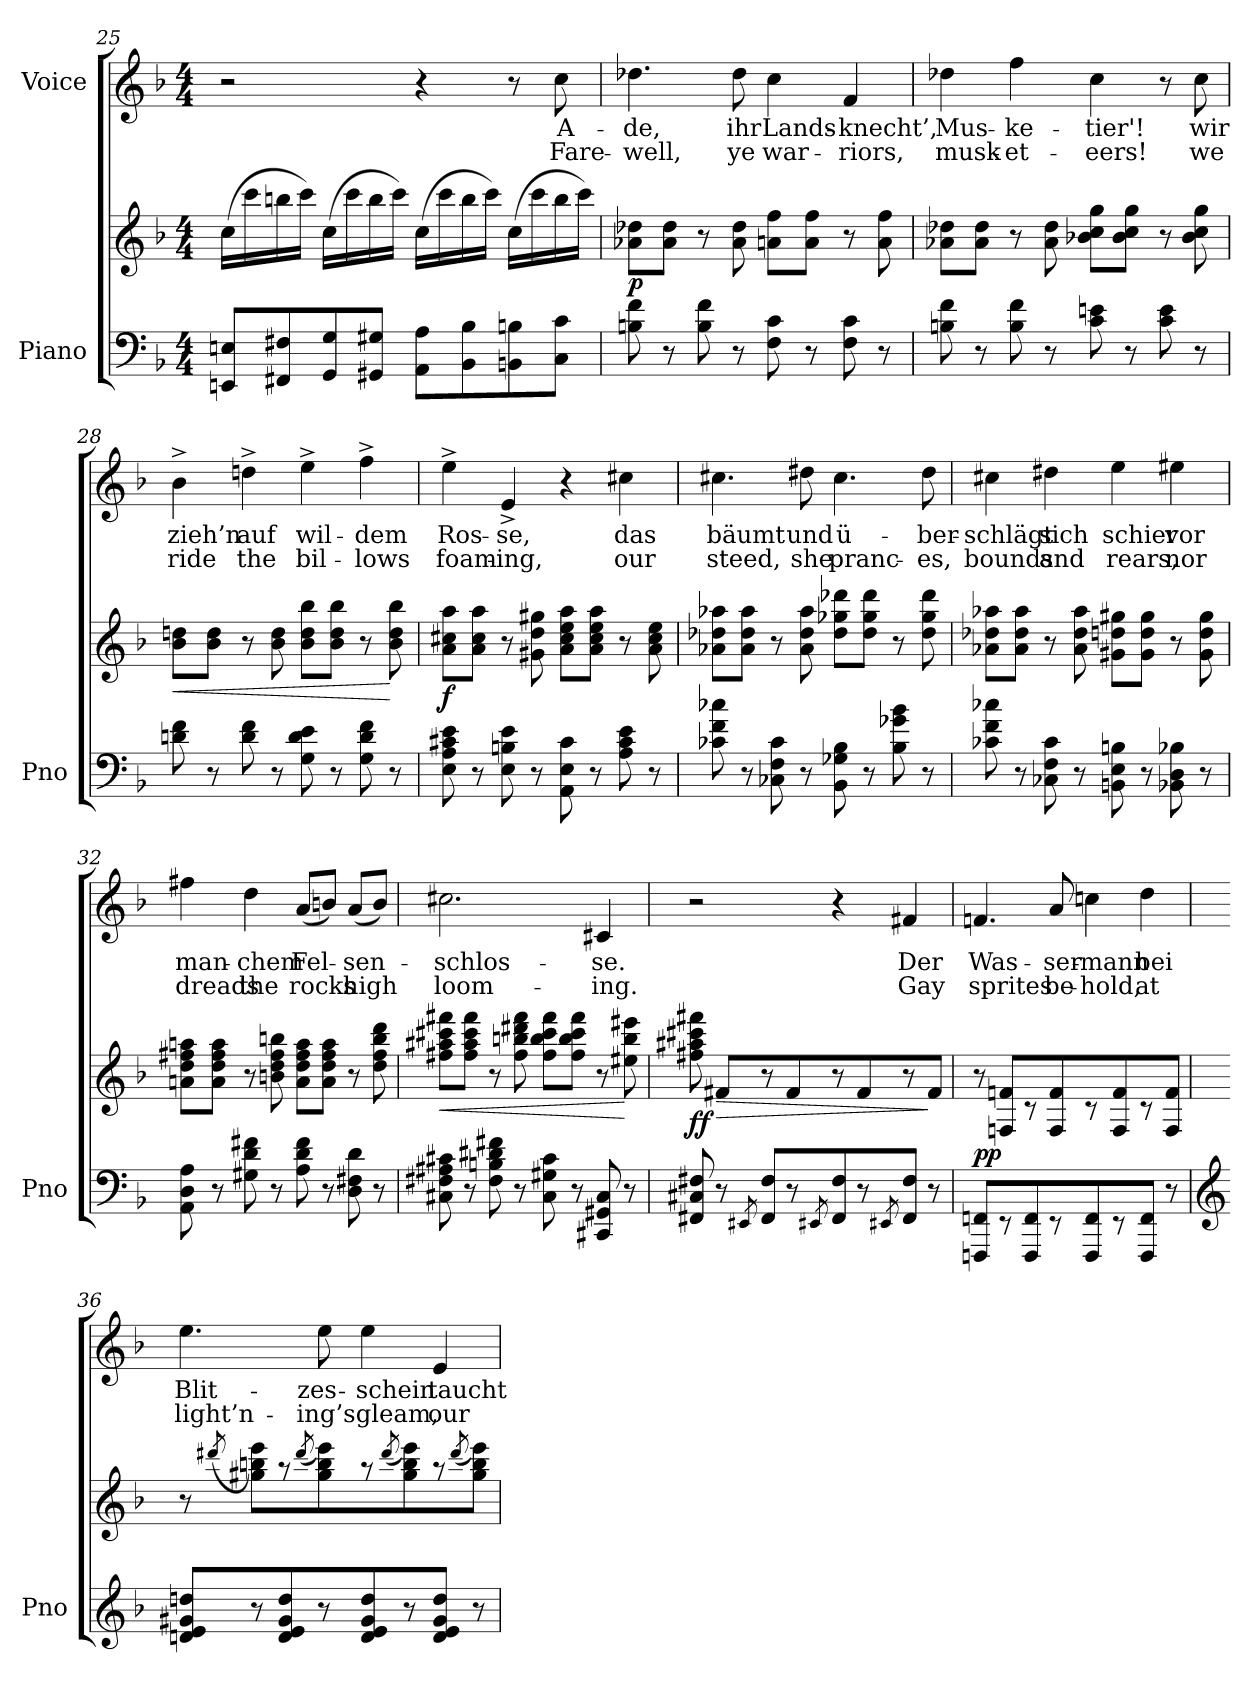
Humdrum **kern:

**kern	**kern	**dynam	**kern	**text	**text
*part2	*part2	*part2	*part1	*part1	*part1
*staff3	*staff2	*staff2/3	*staff1	*staff1	*staff1
*I"Piano	*	*	*I"Voice	*	*
*I'Pno	*	*	*	*	*
*clefF4	*clefG2	*	*clefG2	*	*
*k[b-]	*k[b-]	*	*k[b-]	*	*
*M4/4	*M4/4	*	*M4/4	*	*
=25	=25	=25	=25	=25	=25
8EEn/ 8En/L	(16cc\LL	.	2r	.	.
.	16ccc\	.	.	.	.
8FF#X/ 8F#X/	16bbn\	.	.	.	.
.	16ccc\JJ)	.	.	.	.
8GG/ 8G/	(16cc\LL	.	.	.	.
.	16ccc\	.	.	.	.
8GG#X/ 8G#X/J	16bb\	.	.	.	.
.	16ccc\JJ)	.	.	.	.
8AA\ 8A\L	(16cc\LL	.	4r	.	.
.	16ccc\	.	.	.	.
8BB-\ 8B-\	16bb\	.	.	.	.
.	16ccc\JJ)	.	.	.	.
8BBn\ 8Bn\	(16cc\LL	.	8r	.	.
.	16ccc\	.	.	.	.
!	!	!	!	!LO:LY:b	!LO:LY:b
8C\ 8c\J	16bb\	.	8cc\	-A-	-Fare-
.	16ccc\JJ)	.	.	.	.
!!LO:LB:g=z
=26	=26	=26	=26	=26	=26
!	!	!LO:DY:b	!	!LO:LY:b	!LO:LY:b
8Bn\ 8f\	8a-X\ 8dd-X\L	p	4.dd-X\	-de,	-well,
8r	8a-\ 8dd-\J	.	.	.	.
8B\ 8f\	8r	.	.	.	.
!	!	!	!	!LO:LY:b	!LO:LY:b
8r	8a-\ 8dd-\	.	8dd-\	ihr	ye
!	!	!	!	!LO:LY:b	!LO:LY:b
8F\ 8c\	8an\ 8ff\L	.	4cc\	Lands-	war-
8r	8a\ 8ff\J	.	.	.	.
!	!	!	!	!LO:LY:b	!LO:LY:b
8F\ 8c\	8r	.	4f/	-knecht’,	-riors,
8r	8a\ 8ff\	.	.	.	.
!!LO:LB:g=z
=27	=27	=27	=27	=27	=27
!	!	!	!	!LO:LY:b	!LO:LY:b
8Bn\ 8f\	8a-X\ 8dd-X\L	.	4dd-X\	Mus-	musk-
8r	8a-\ 8dd-\J	.	.	.	.
!	!	!	!	!LO:LY:b	!LO:LY:b
8B\ 8f\	8r	.	4ff\	-ke-	-et-
8r	8a-\ 8dd-\	.	.	.	.
!	!	!	!	!LO:LY:b	!LO:LY:b
8c\ 8en\	8b-X\ 8cc\ 8gg\L	.	4cc\	-tier'!	-eers!
8r	8b-\ 8cc\ 8gg\J	.	.	.	.
8c\ 8e\	8r	.	8r	.	.
!	!	!	!	!LO:LY:b	!LO:LY:b
8r	8b-\ 8cc\ 8gg\	.	8cc\	wir	we
=28	=28	=28	=28	=28	=28
!	!	!LO:HP:b	!	!LO:LY:b	!LO:LY:b
8dn\ 8f\	8b-\ 8ddn\L	<	4b-^\	zieh’n	ride
8r	8b-\ 8dd\J	.	.	.	.
!	!	!	!	!LO:LY:b	!LO:LY:b
8d\ 8f\	8r	.	4ddn^\	auf	the
8r	8b-\ 8dd\	.	.	.	.
!	!	!	!	!LO:LY:b	!LO:LY:b
8G\ 8d\ 8e\	8b-\ 8dd\ 8bb-\L	.	4ee^\	wil-	bil-
8r	8b-\ 8dd\ 8bb-\J	.	.	.	.
!	!	!	!	!LO:LY:b	!LO:LY:b
8G\ 8d\ 8f\	8r	.	4ff^\	-dem	-lows
8r	8b-\ 8dd\ 8bb-\	[	.	.	.
=29	=29	=29	=29	=29	=29
!	!	!LO:DY:b	!	!LO:LY:b	!LO:LY:b
8E\ 8A\ 8c#X\ 8e\	8a\ 8cc#X\ 8aa\L	f	4ee^\	Ros-	foam-
8r	8a\ 8cc#\ 8aa\J	.	.	.	.
!	!	!	!	!LO:LY:b	!LO:LY:b
8E\ 8Bn\ 8e\	8r	.	4e^>/	-se,	-ing,
8r	8g#X\ 8dd\ 8gg#X\	.	.	.	.
8AA\ 8E\ 8c#\	8a\ 8cc#\ 8ee\ 8aa\L	.	4r	.	.
8r	8a\ 8cc#\ 8ee\ 8aa\J	.	.	.	.
!	!	!	!	!LO:LY:b	!LO:LY:b
8A\ 8c#\ 8e\	8r	.	4cc#X\	das	our
8r	8a\ 8cc#\ 8ee\	.	.	.	.
!!LO:PB:g=z
=30	=30	=30	=30	=30	=30
!	!	!	!	!LO:LY:b	!LO:LY:b
8c-X\ 8f\ 8cc-X\	8a-X\ 8dd-X\ 8aa-X\L	.	4.cc#X\	bäumt	steed,
8r	8a-\ 8dd-\ 8aa-\J	.	.	.	.
8C-X\ 8F\ 8c-\	8r	.	.	.	.
!	!	!	!	!LO:LY:b	!LO:LY:b
8r	8a-\ 8dd-\ 8aa-\	.	8dd#X\	und	she
!	!	!	!	!LO:LY:b	!LO:LY:b
8BB-\ 8G-X\ 8B-\	8dd-\ 8gg-X\ 8ddd-X\L	.	4.cc#\	ü-	pranc-
8r	8dd-\ 8gg-\ 8ddd-\J	.	.	.	.
8B-\ 8g-X\ 8b-\	8r	.	.	.	.
!	!	!	!	!LO:LY:b	!LO:LY:b
8r	8dd-\ 8gg-\ 8ddd-\	.	8dd#\	-ber-	-es,
=31	=31	=31	=31	=31	=31
!	!	!	!	!LO:LY:b	!LO:LY:b
8c-X\ 8f\ 8cc-X\	8a-X\ 8dd-X\ 8aa-X\L	.	4cc#X\	-schlägt	bounds
8r	8a-\ 8dd-\ 8aa-\J	.	.	.	.
!	!	!	!	!LO:LY:b	!LO:LY:b
8C-X\ 8F\ 8c-\	8r	.	4dd#X\	sich	and
8r	8a-\ 8dd-\ 8aa-\	.	.	.	.
!	!	!	!	!LO:LY:b	!LO:LY:b
8BBn\ 8E\ 8Bn\	8g#X\ 8ddn\ 8gg#X\L	.	4ee\	schier	rears,
8r	8g#\ 8dd\ 8gg#\J	.	.	.	.
!	!	!	!	!LO:LY:b	!LO:LY:b
8BB-X\ 8D\ 8B-X\	8r	.	4ee#X\	vor	nor
8r	8g#\ 8dd\ 8gg#\	.	.	.	.
=32	=32	=32	=32	=32	=32
!	!	!	!	!LO:LY:b	!LO:LY:b
8AA\ 8D\ 8A\	8an\ 8dd\ 8ff#X\ 8aan\L	.	4ff#X\	man-	dreads
8r	8a\ 8dd\ 8ff#\ 8aa\J	.	.	.	.
!	!	!	!	!LO:LY:b	!LO:LY:b
8G#X\ 8d\ 8f#X\	8r	.	4dd\	-chem	the
8r	8bn\ 8dd\ 8ff#\ 8bbn\	.	.	.	.
!	!	!	!	!LO:LY:b	!LO:LY:b
8A\ 8d\ 8f#\	8a\ 8dd\ 8ff#\ 8aa\L	.	(8a/L	Fel-	rocks
8r	8a\ 8dd\ 8ff#\ 8aa\J	.	8bn/J)	.	.
!	!	!	!	!LO:LY:b	!LO:LY:b
8D\ 8F#X\ 8d\	8r	.	(8a/L	-sen-	high
8r	8dd\ 8ff#\ 8bb\ 8ddd\	.	8b/J)	.	.
!!LO:PB:g=z
=33	=33	=33	=33	=33	=33
!	!	!LO:HP:b	!	!LO:LY:b	!LO:LY:b
8C#X\ 8F#X\ 8A#X\ 8c#X\	8ff#X\ 8aa#X\ 8ccc#X\ 8fff#X\L	<	2.cc#X\	-schlos-	loom-
8r	8ff#\ 8aa#\ 8ccc#\ 8fff#\J	.	.	.	.
8F#\ 8Bn\ 8d#X\ 8f#X\	8r	.	.	.	.
8r	8ff#\ 8bbn\ 8ddd#X\ 8fff#\	.	.	.	.
8C#\ 8G#X\ 8c#\	8ff#\ 8bb\ 8ccc#\ 8fff#\L	.	.	.	.
8r	8ff#\ 8bb\ 8ccc#\ 8fff#\J	.	.	.	.
!	!	!	!	!LO:LY:b	!LO:LY:b
8CC#X/ 8GG#X/ 8C#/	8r	.	4c#X/	-se.	-ing.
8r	8ee#X\ 8bb\ 8eee#X\	[	.	.	.
=34	=34	=34	=34	=34	=34
!	!	!LO:HP:b	!	!	!
!	!	!LO:DY:n=1:b	!	!	!
8FF#X/ 8C#X/ 8F#X/	8ff#X\ 8aa#X\ 8ccc#X\ 8fff#X\	> ff	2r	.	.
8r	8f#X/L	.	.	.	.
8qEE#X/	.	.	.	.	.
8FF#/ 8F#/L	8r	.	.	.	.
8r	8f#/	.	.	.	.
8qEE#X/	.	.	.	.	.
8FF#/ 8F#/	8r	.	4r	.	.
8r	8f#/	.	.	.	.
8qEE#X/	.	.	.	.	.
!	!	!	!	!LO:LY:b	!LO:LY:b
8FF#/ 8F#/J	8r	.	4f#X/	Der	Gay
8r	8f#/J	]	.	.	.
=35	=35	=35	=35	=35	=35
!	!	!LO:DY:b	!	!LO:LY:b	!LO:LY:b
8FFFn/ 8FFn/L	8r	pp	4.fn/	Was-	sprites
8r	8Fn/ 8fn/L	.	.	.	.
8FFF/ 8FF/	8r	.	.	.	.
!	!	!	!	!LO:LY:b	!LO:LY:b
8r	8F/ 8f/	.	8a/	-ser-	be-
!	!	!	!	!LO:LY:b	!LO:LY:b
8FFF/ 8FF/	8r	.	4ccn\	-mann	-hold,
8r	8F/ 8f/	.	.	.	.
!	!	!	!	!LO:LY:b	!LO:LY:b
8FFF/ 8FF/J	8r	.	4dd\	bei	at
8r	8F/ 8f/J	.	.	.	.
!!LO:LB:g=z
=36	=36	=36	=36	=36	=36
*clefG2	*	*	*	*	*
!	!	!	!	!LO:LY:b	!LO:LY:b
8dn/ 8e/ 8g#X/ 8ddn/L	8r	.	4.ee\	Blit-	light’n-
.	(>8qddd#X/	.	.	.	.
8r	8gg#X\ 8bbn\ 8eee\L)	.	.	.	.
8d/ 8e/ 8g#/ 8dd/	8r	.	.	.	.
.	(>8qddd#/	.	.	.	.
!	!	!	!	!LO:LY:b	!LO:LY:b
8r	8gg#\ 8bb\ 8eee\)	.	8ee\	-zes-	-ing’s
!	!	!	!	!LO:LY:b	!LO:LY:b
8d/ 8e/ 8g#/ 8dd/	8r	.	4ee\	-schein	gleam,
.	(>8qddd#/	.	.	.	.
8r	8gg#\ 8bb\ 8eee\)	.	.	.	.
!	!	!	!	!LO:LY:b	!LO:LY:b
8d/ 8e/ 8g#/ 8dd/J	8r	.	4e/	taucht	our
.	(>8qddd#/	.	.	.	.
8r	8gg#\ 8bb\ 8eee\J)	.	.	.	.
=	=	=	=	=	=
*-	*-	*-	*-	*-	*-
